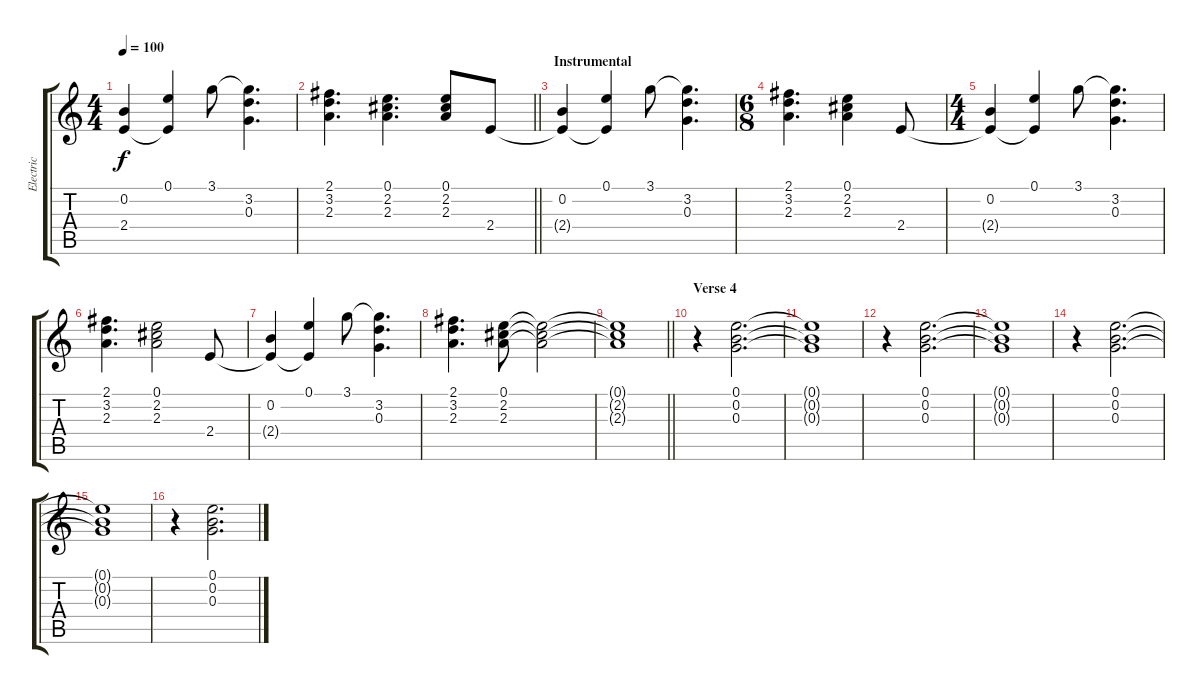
\track ("Electric" "Electric") {instrument overdrivenguitar}
\staff {score tabs}
\tuning (E4 B3 G3 D3 A2 E2) {hide}
\ts (4 4)
\tempo 100
\clef g2
\ks c
(0.2 2.4{t}).4{dy f} (0.1 2.4{t}).4 3.1.8 (3.1{t} 3.2 0.3).4{d} |
\barLineRight lightlight
(2.1 3.2 2.3).4{d} (0.1 2.2 2.3).4{d} (0.1 2.2 2.3).8 2.4.8 |
\section ("" "Instrumental")
(0.2 2.4{t}).4 (0.1 2.4{t}).4 3.1.8 (3.1{t} 3.2 0.3).4{d} |
\ts (6 8)
(2.1 3.2 2.3).4{d} (0.1 2.2 2.3).4 2.4.8 |
\ts (4 4)
(0.2 2.4{t}).4 (0.1 2.4{t}).4 3.1.8 (3.1{t} 3.2 0.3).4{d} |
(2.1 3.2 2.3).4{d} (0.1 2.2 2.3).2 2.4.8 |
(0.2 2.4{t}).4 (0.1 2.4{t}).4 3.1.8 (3.1{t} 3.2 0.3).4{d} |
(2.1 3.2 2.3).4{d} (0.1 2.2 2.3).8 (0.1{t} 2.2{t} 2.3{t}).2 |
\barLineRight lightlight
(0.1{t} 2.2{t} 2.3{t}).1 |
\section ("" "Verse 4")
r.4 (0.1 0.2 0.3).2{d} |
(0.1{t} 0.2{t} 0.3{t}).1 |
r.4 (0.1 0.2 0.3).2{d} |
(0.1{t} 0.2{t} 0.3{t}).1 |
r.4 (0.1 0.2 0.3).2{d} |
(0.1{t} 0.2{t} 0.3{t}).1 |
r.4 (0.1 0.2 0.3).2{d}
